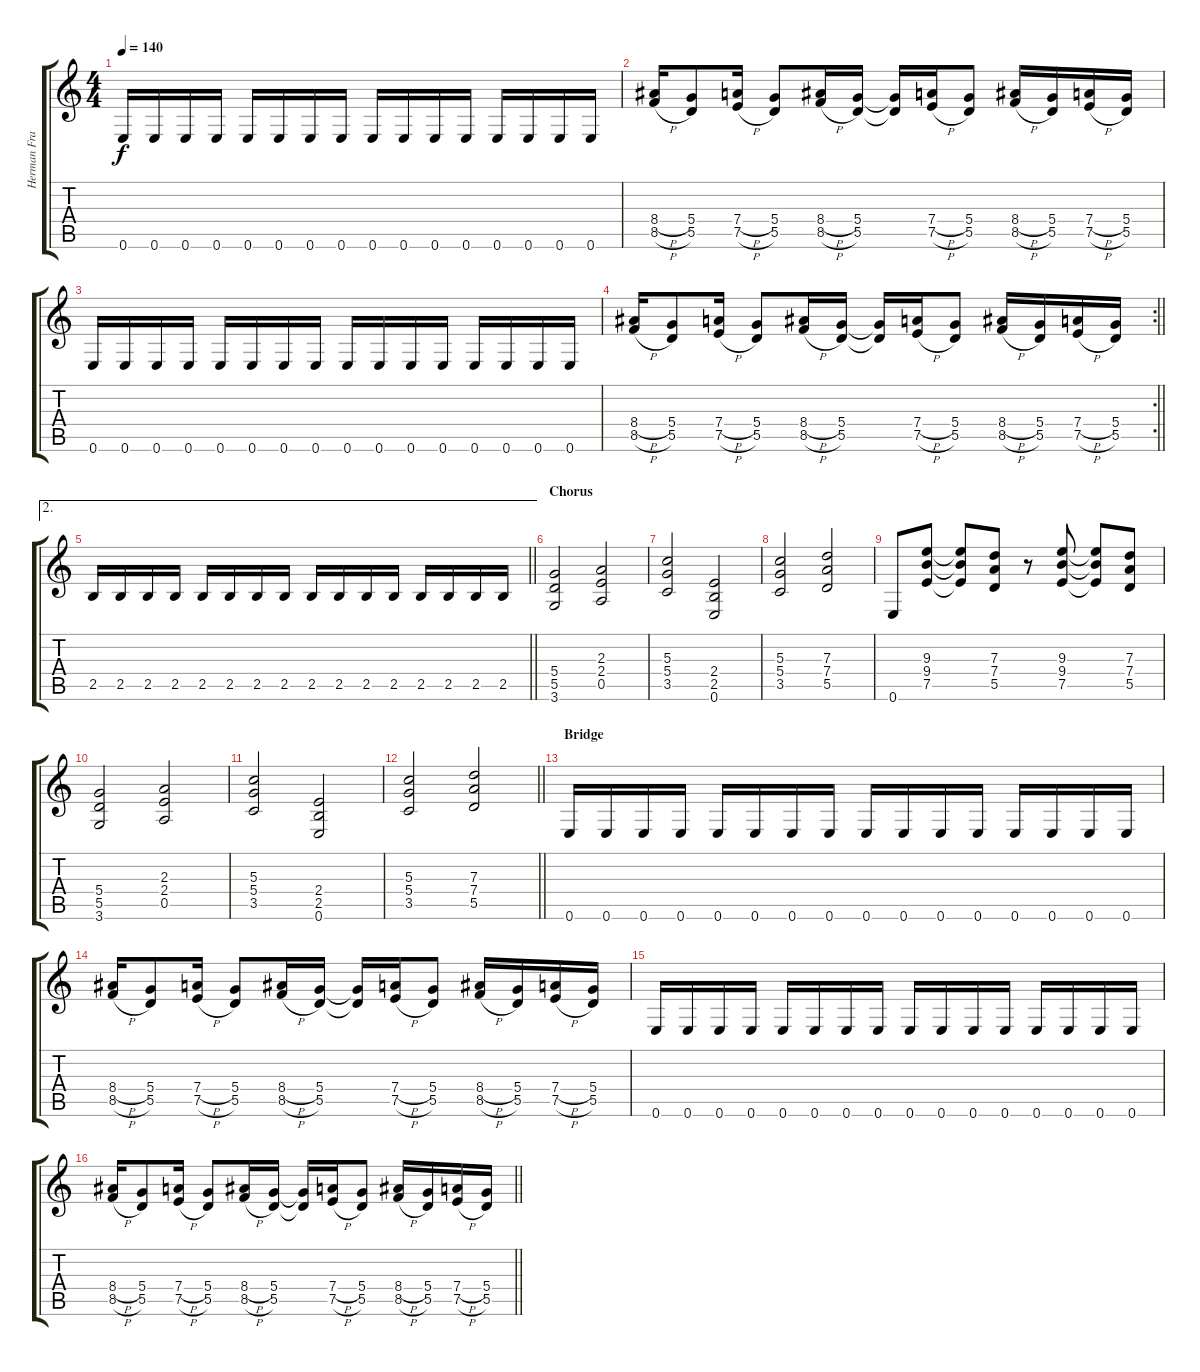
\track ("Herman Frank (Guitar)" "Herman Fra") {instrument distortionguitar}
\staff {score tabs}
\tuning (E4 B3 G3 D3 A2 E2) {hide}
\ts (4 4)
\tempo 140
\clef g2
\ks c
0.6.16{dy f} 0.6.16 0.6.16 0.6.16 0.6.16 0.6.16 0.6.16 0.6.16 0.6.16 0.6.16 0.6.16 0.6.16 0.6.16 0.6.16 0.6.16 0.6.16 |
(8.4{h} 8.5{h}).16 (5.4 5.5).8 (7.4{h} 7.5{h}).16 (5.4 5.5).8 (8.4{h} 8.5{h}).16 (5.4 5.5).16 (5.4{t} 5.5{t}).16 (7.4{h} 7.5{h}).16 (5.4 5.5).8 (8.4{h} 8.5{h}).16 (5.4 5.5).16 (7.4{h} 7.5{h}).16 (5.4 5.5).16 |
0.6.16 0.6.16 0.6.16 0.6.16 0.6.16 0.6.16 0.6.16 0.6.16 0.6.16 0.6.16 0.6.16 0.6.16 0.6.16 0.6.16 0.6.16 0.6.16 |
\rc 2
\barLineRight lightlight
(8.4{h} 8.5{h}).16 (5.4 5.5).8 (7.4{h} 7.5{h}).16 (5.4 5.5).8 (8.4{h} 8.5{h}).16 (5.4 5.5).16 (5.4{t} 5.5{t}).16 (7.4{h} 7.5{h}).16 (5.4 5.5).8 (8.4{h} 8.5{h}).16 (5.4 5.5).16 (7.4{h} 7.5{h}).16 (5.4 5.5).16 |
\ae 2
\barLineRight lightlight
2.5.16 2.5.16 2.5.16 2.5.16 2.5.16 2.5.16 2.5.16 2.5.16 2.5.16 2.5.16 2.5.16 2.5.16 2.5.16 2.5.16 2.5.16 2.5.16 |
\section ("" "Chorus")
(5.4 5.5 3.6).2 (2.3 2.4 0.5).2 |
(5.3 5.4 3.5).2 (2.4 2.5 0.6).2 |
(5.3 5.4 3.5).2 (7.3 7.4 5.5).2 |
0.6.8 (9.3 9.4 7.5).8 (9.3{t} 9.4{t} 7.5{t}).8 (7.3 7.4 5.5).8 r.8 (9.3 9.4 7.5).8 (9.3{t} 9.4{t} 7.5{t}).8 (7.3 7.4 5.5).8 |
(5.4 5.5 3.6).2 (2.3 2.4 0.5).2 |
(5.3 5.4 3.5).2 (2.4 2.5 0.6).2 |
\barLineRight lightlight
(5.3 5.4 3.5).2 (7.3 7.4 5.5).2 |
\section ("" "Bridge")
0.6.16 0.6.16 0.6.16 0.6.16 0.6.16 0.6.16 0.6.16 0.6.16 0.6.16 0.6.16 0.6.16 0.6.16 0.6.16 0.6.16 0.6.16 0.6.16 |
(8.4{h} 8.5{h}).16 (5.4 5.5).8 (7.4{h} 7.5{h}).16 (5.4 5.5).8 (8.4{h} 8.5{h}).16 (5.4 5.5).16 (5.4{t} 5.5{t}).16 (7.4{h} 7.5{h}).16 (5.4 5.5).8 (8.4{h} 8.5{h}).16 (5.4 5.5).16 (7.4{h} 7.5{h}).16 (5.4 5.5).16 |
0.6.16 0.6.16 0.6.16 0.6.16 0.6.16 0.6.16 0.6.16 0.6.16 0.6.16 0.6.16 0.6.16 0.6.16 0.6.16 0.6.16 0.6.16 0.6.16 |
\barLineRight lightlight
(8.4{h} 8.5{h}).16 (5.4 5.5).8 (7.4{h} 7.5{h}).16 (5.4 5.5).8 (8.4{h} 8.5{h}).16 (5.4 5.5).16 (5.4{t} 5.5{t}).16 (7.4{h} 7.5{h}).16 (5.4 5.5).8 (8.4{h} 8.5{h}).16 (5.4 5.5).16 (7.4{h} 7.5{h}).16 (5.4 5.5).16
